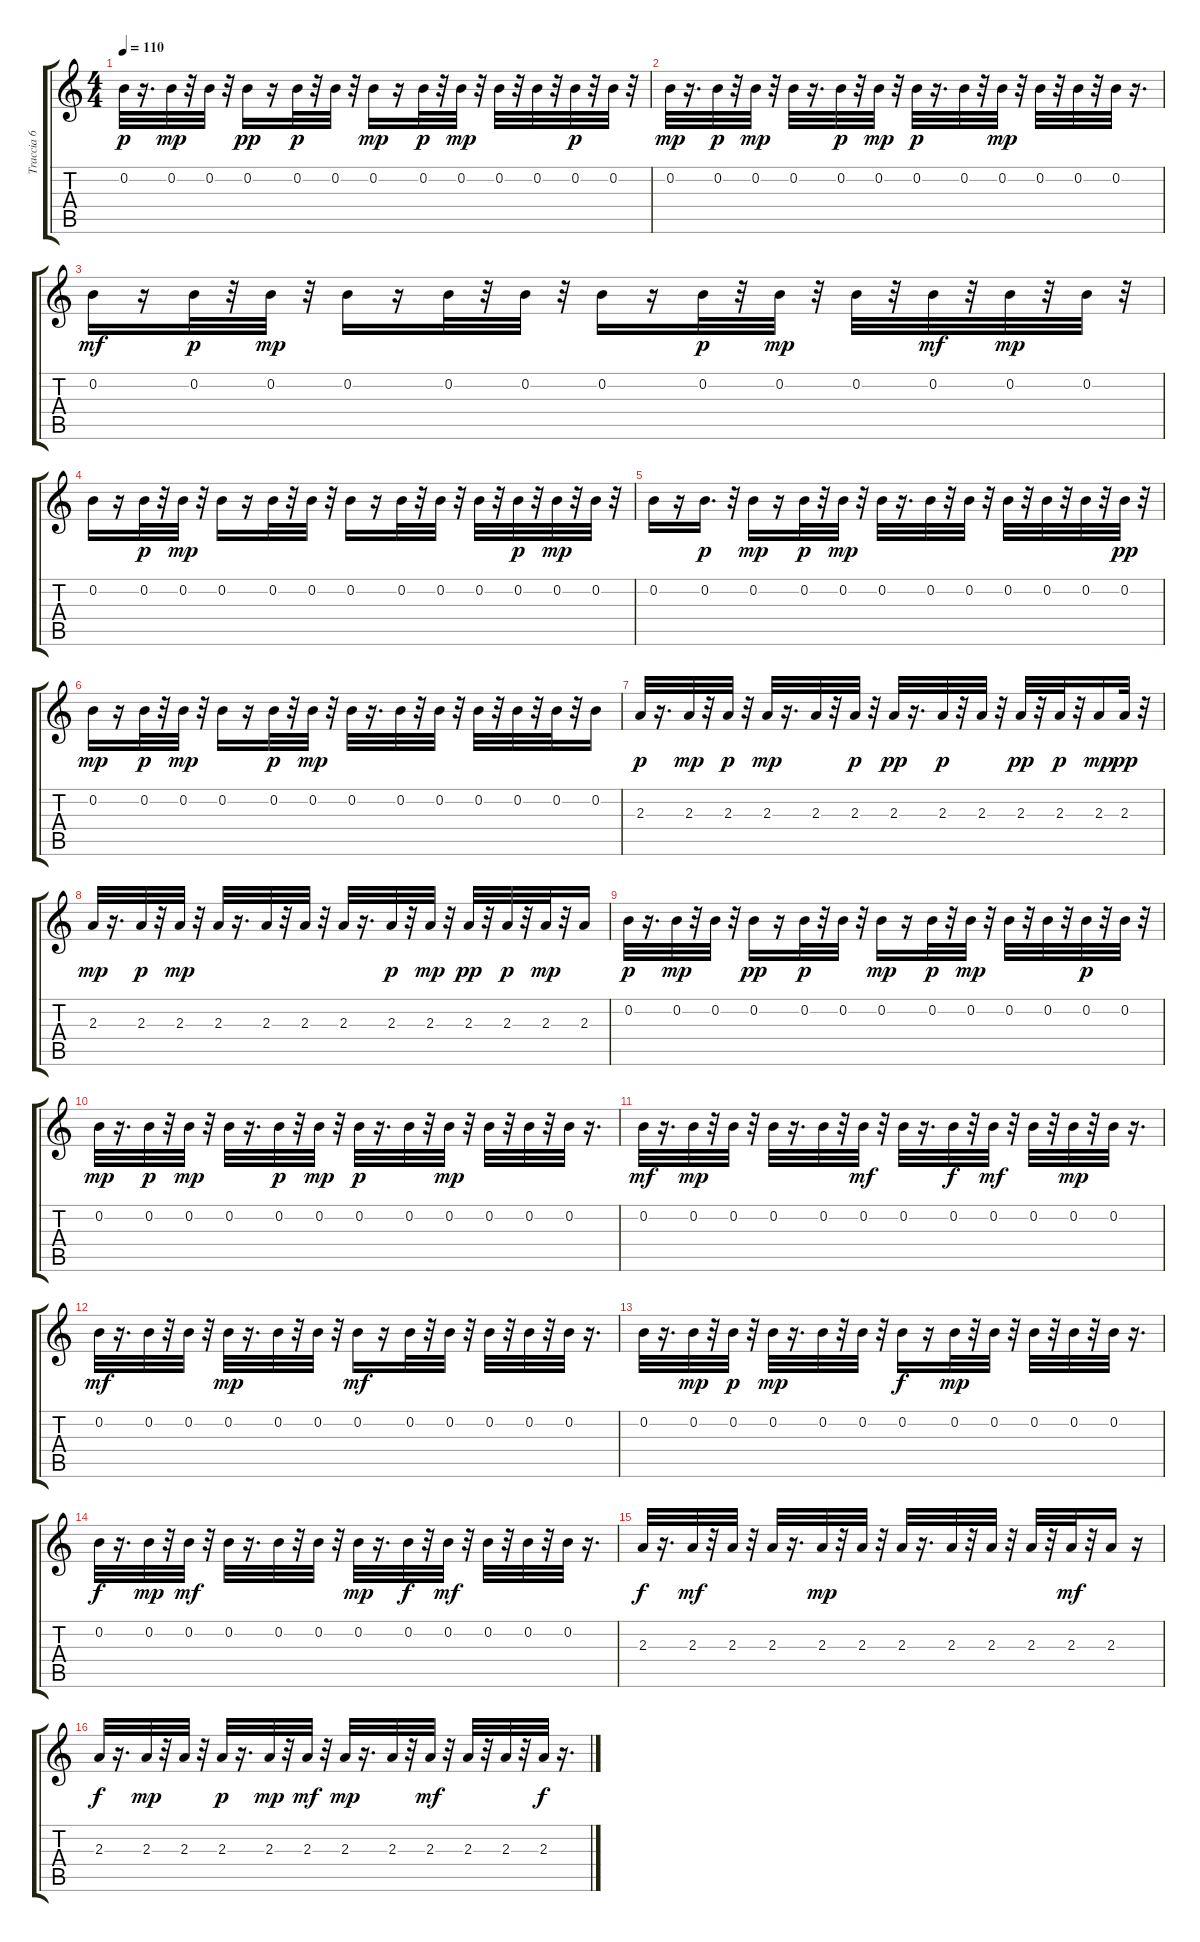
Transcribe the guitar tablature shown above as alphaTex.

\track ("Traccia 6" "Traccia 6") {instrument electricguitarmuted}
\staff {score tabs}
\tuning (E4 B3 G3 D3 A2 E2) {hide}
\ts (4 4)
\tempo 110
\clef g2
\ks c
0.2.32{dy p} r.16{d} 0.2.32{dy mp} r.32 0.2.32 r.32 0.2.16{dy pp} r.16 0.2.32{dy p} r.32 0.2.32 r.32 0.2.16{dy mp} r.16 0.2.32{dy p} r.32 0.2.32{dy mp} r.32 0.2.32 r.32 0.2.32 r.32 0.2.32{dy p} r.32 0.2.32 r.32 |
0.2.32{dy mp} r.16{d} 0.2.32{dy p} r.32 0.2.32{dy mp} r.32 0.2.32 r.16{d} 0.2.32{dy p} r.32 0.2.32{dy mp} r.32 0.2.32{dy p} r.16{d} 0.2.32 r.32 0.2.32{dy mp} r.32 0.2.32 r.32 0.2.32 r.32 0.2.32 r.16{d} |
0.2.16{dy mf} r.16 0.2.32{dy p} r.32 0.2.32{dy mp} r.32 0.2.16 r.16 0.2.32 r.32 0.2.32 r.32 0.2.16 r.16 0.2.32{dy p} r.32 0.2.32{dy mp} r.32 0.2.32 r.32 0.2.32{dy mf} r.32 0.2.32{dy mp} r.32 0.2.32 r.32 |
0.2.16 r.16 0.2.32{dy p} r.32 0.2.32{dy mp} r.32 0.2.16 r.16 0.2.32 r.32 0.2.32 r.32 0.2.16 r.16 0.2.32 r.32 0.2.32 r.32 0.2.32 r.32 0.2.32{dy p} r.32 0.2.32{dy mp} r.32 0.2.32 r.32 |
0.2.16 r.16 0.2.16{d dy p} r.32 0.2.16{dy mp} r.16 0.2.32{dy p} r.32 0.2.32{dy mp} r.32 0.2.32 r.16{d} 0.2.32 r.32 0.2.32 r.32 0.2.32 r.32 0.2.32 r.32 0.2.32 r.32 0.2.32{dy pp} r.32 |
0.2.16{dy mp} r.16 0.2.32{dy p} r.32 0.2.32{dy mp} r.32 0.2.16 r.16 0.2.32{dy p} r.32 0.2.32{dy mp} r.32 0.2.32 r.16{d} 0.2.32 r.32 0.2.32 r.32 0.2.32 r.32 0.2.32 r.32 0.2.32 r.32 0.2.16 |
2.3.32{dy p} r.16{d} 2.3.32{dy mp} r.32 2.3.32{dy p} r.32 2.3.32{dy mp} r.16{d} 2.3.32 r.32 2.3.32{dy p} r.32 2.3.32{dy pp} r.16{d} 2.3.32{dy p} r.32 2.3.32 r.32 2.3.32{dy pp} r.32 2.3.32{dy p} r.32 2.3.16{dy mp} 2.3.32{dy pp} r.32 |
2.3.32{dy mp} r.16{d} 2.3.32{dy p} r.32 2.3.32{dy mp} r.32 2.3.32 r.16{d} 2.3.32 r.32 2.3.32 r.32 2.3.32 r.16{d} 2.3.32{dy p} r.32 2.3.32{dy mp} r.32 2.3.32{dy pp} r.32 2.3.32{dy p} r.32 2.3.32{dy mp} r.32 2.3.16 |
0.2.32{dy p} r.16{d} 0.2.32{dy mp} r.32 0.2.32 r.32 0.2.16{dy pp} r.16 0.2.32{dy p} r.32 0.2.32 r.32 0.2.16{dy mp} r.16 0.2.32{dy p} r.32 0.2.32{dy mp} r.32 0.2.32 r.32 0.2.32 r.32 0.2.32{dy p} r.32 0.2.32 r.32 |
0.2.32{dy mp} r.16{d} 0.2.32{dy p} r.32 0.2.32{dy mp} r.32 0.2.32 r.16{d} 0.2.32{dy p} r.32 0.2.32{dy mp} r.32 0.2.32{dy p} r.16{d} 0.2.32 r.32 0.2.32{dy mp} r.32 0.2.32 r.32 0.2.32 r.32 0.2.32 r.16{d} |
0.2.32{dy mf} r.16{d} 0.2.32{dy mp} r.32 0.2.32 r.32 0.2.32 r.16{d} 0.2.32 r.32 0.2.32{dy mf} r.32 0.2.32 r.16{d} 0.2.32{dy f} r.32 0.2.32{dy mf} r.32 0.2.32 r.32 0.2.32{dy mp} r.32 0.2.32 r.16{d} |
0.2.32{dy mf} r.16{d} 0.2.32 r.32 0.2.32 r.32 0.2.32{dy mp} r.16{d} 0.2.32 r.32 0.2.32 r.32 0.2.16{dy mf} r.16 0.2.32 r.32 0.2.32 r.32 0.2.32 r.32 0.2.32 r.32 0.2.32 r.16{d} |
0.2.32 r.16{d} 0.2.32{dy mp} r.32 0.2.32{dy p} r.32 0.2.32{dy mp} r.16{d} 0.2.32 r.32 0.2.32 r.32 0.2.16{dy f} r.16 0.2.32{dy mp} r.32 0.2.32 r.32 0.2.32 r.32 0.2.32 r.32 0.2.32 r.16{d} |
0.2.32{dy f} r.16{d} 0.2.32{dy mp} r.32 0.2.32{dy mf} r.32 0.2.32 r.16{d} 0.2.32 r.32 0.2.32 r.32 0.2.32{dy mp} r.16{d} 0.2.32{dy f} r.32 0.2.32{dy mf} r.32 0.2.32 r.32 0.2.32 r.32 0.2.32 r.16{d} |
2.3.32{dy f} r.16{d} 2.3.32{dy mf} r.32 2.3.32 r.32 2.3.32 r.16{d} 2.3.32{dy mp} r.32 2.3.32 r.32 2.3.32 r.16{d} 2.3.32 r.32 2.3.32 r.32 2.3.32 r.32 2.3.32{dy mf} r.32 2.3.16 r.16 |
2.3.32{dy f} r.16{d} 2.3.32{dy mp} r.32 2.3.32 r.32 2.3.32{dy p} r.16{d} 2.3.32{dy mp} r.32 2.3.32{dy mf} r.32 2.3.32{dy mp} r.16{d} 2.3.32 r.32 2.3.32{dy mf} r.32 2.3.32 r.32 2.3.32 r.32 2.3.32{dy f} r.16{d}
